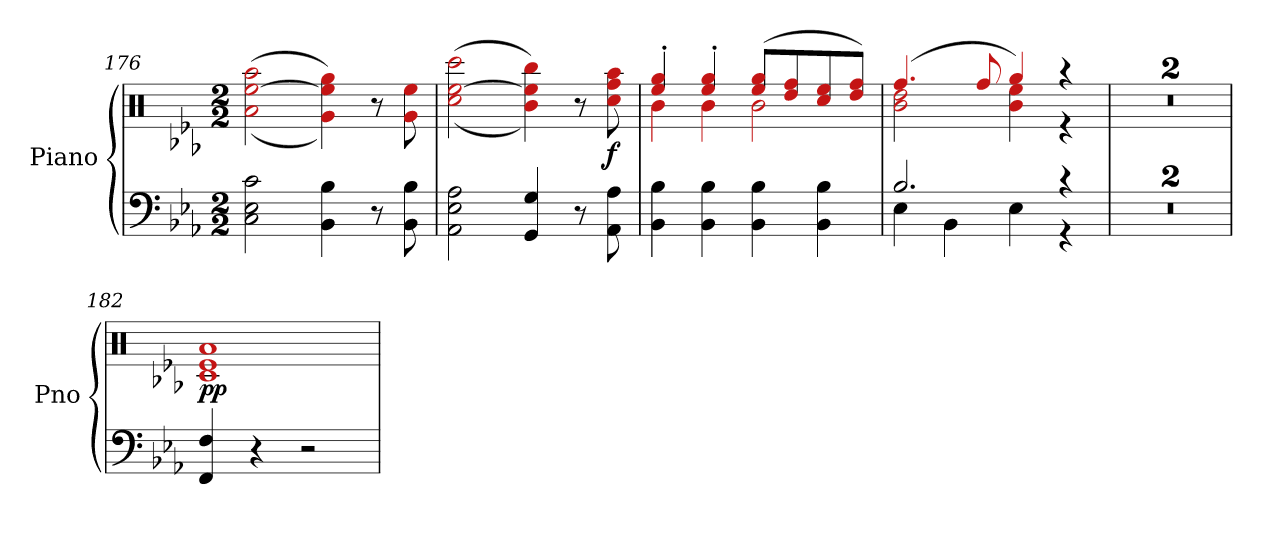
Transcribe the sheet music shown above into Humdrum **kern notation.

**kern	**kern	**dynam
*part1	*part1	*part1
*staff2	*staff1	*staff1/2
*I"Piano	*	*
*I'Pno	*	*
*clefF4	*clefX	*
*k[b-e-a-]	*k[b-e-a-]	*
*M2/2	*M2/2	*
=176	=176	=176
2C\ 2E-\ 2c\	(>(<2a-\ [2ee-\ 2aa-\	.
4BB-\ 4B-\	4g\ 4ee-\] 4gg\))	.
8r	8r	.
8BB-\ 8B-\	8g\ 8ee-\	.
=177	=177	=177
2AA-\ 2E-\ 2A-\	(>(<2cc\ [2ee-\ 2ccc\	.
4GG/ 4G/	4b-\ 4ee-\] 4bb-\))	.
8r	8r	.
!	!	!LO:DY:b
8AA-\ 8A-\	8cc\ 8ff\ 8aa-\	f
!!LO:LB:g=z
=178	=178	=178
*	*^	*
4BB-\ 4B-\	4ee-/' 4gg/'	4b-\	.
4BB-\ 4B-\	4ee-/' 4gg/'	4b-\	.
4BB-\ 4B-\	(>8ee-/ 8gg/L	2b-\	.
.	8dd/ 8ff/	.	.
4BB-\ 4B-\	8cc/ 8ee-/	.	.
.	8dd/ 8ff/J)	.	.
=179	=179	=179	=179
*^	*	*	*
2.B-/	4E-\	(>4.ff/	2b-\ 2dd\	.
.	4BB-\	.	.	.
.	.	8ff#X/	.	.
.	4E-\	4gg/)	4b-\ 4ee-\	.
4r	4r	4r	4r	.
*v	*v	*	*	*
*	*v	*v	*
!!LO:PB:g=z
=180	=180	=180
1r	1r	.
=181	=181	=181
1r	1r	.
=182	=182	=182
*	*^	*
!	!	!	!LO:DY:b
4FF/ 4F/	1an	1c 1e-	pp
4r	.	.	.
2r	.	.	.
*	*v	*v	*
=	=	=
*-	*-	*-
